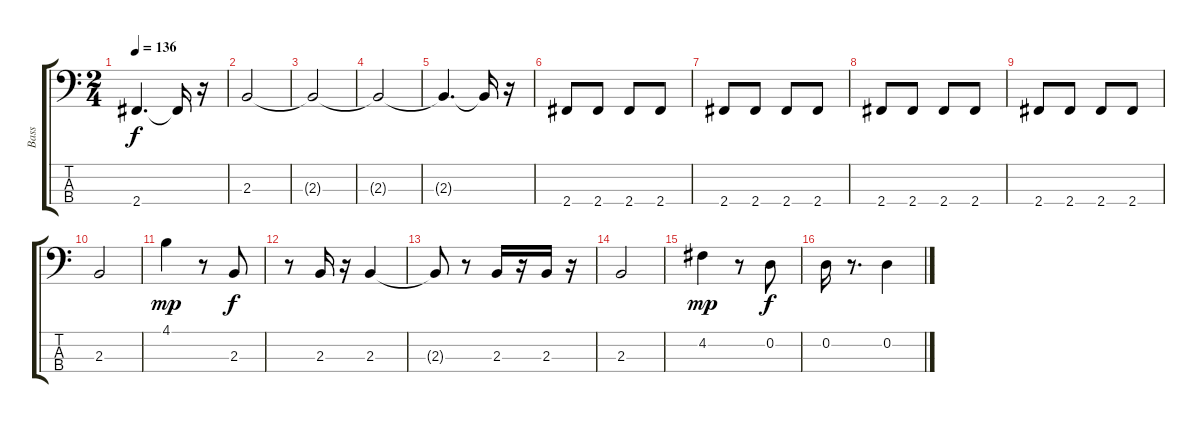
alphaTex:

\track ("Bass" "Bass") {instrument fretlessbass}
\staff {score tabs}
\tuning (G2 D2 A1 E1) {hide}
\ts (2 4)
\tempo 136
\clef f4
\ks c
2.4{t}.4{d dy f} 2.4{t}.16 r.16 |
2.3.2 |
2.3{t}.2 |
2.3{t}.2 |
2.3{t}.4{d} 2.3{t}.16 r.16 |
2.4.8 2.4.8 2.4.8 2.4.8 |
2.4.8 2.4.8 2.4.8 2.4.8 |
2.4.8 2.4.8 2.4.8 2.4.8 |
2.4.8 2.4.8 2.4.8 2.4.8 |
2.3.2 |
4.1.4{dy mp} r.8 2.3.8{dy f} |
r.8 2.3.16 r.16 2.3.4 |
2.3{t}.8 r.8 2.3.16 r.16 2.3.16 r.16 |
2.3.2 |
4.2.4{dy mp} r.8 0.2.8{dy f} |
0.2.16 r.8{d} 0.2.4
